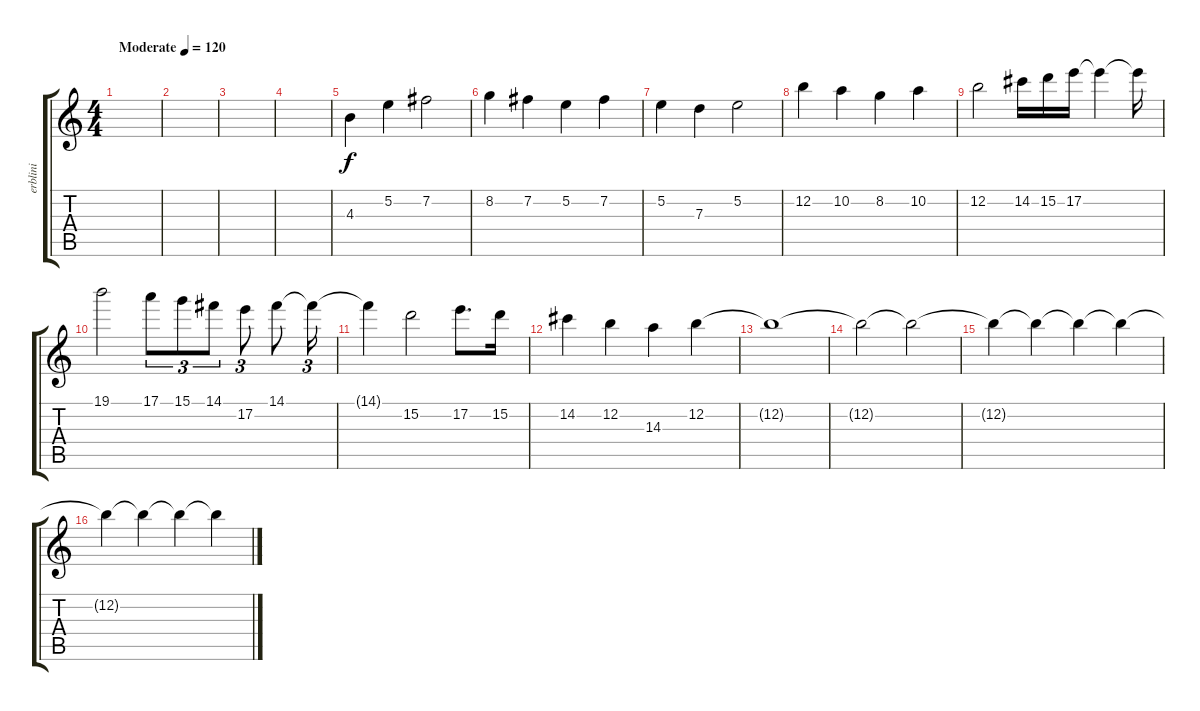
\track ("erblini" "erblini") {instrument distortionguitar}
\staff {score tabs}
\tuning (E4 B3 G3 D3 A2 E2) {hide}
\ts (4 4)
\tempo (120 "Moderate")
\clef g2
\ks c
|
|
|
|
4.3.4 5.2.4 7.2.2 |
8.2.4 7.2.4 5.2.4 7.2.4 |
5.2.4 7.3.4 5.2.2 |
12.2.4 10.2.4 8.2.4 10.2.4 |
12.2.2 14.2.16 15.2.16 17.2.16 17.2{t}.4 17.2{t}.16 |
19.1.2 17.1.8{tu (3 2)} 15.1.8{tu (3 2)} 14.1.8{tu (3 2)} 17.2.8{tu (3 2)} 14.1.8 14.1{t}.16{tu (3 2)} |
14.1{t}.4 15.2.2 17.2.8{d} 15.2.16 |
14.2.4 12.2.4 14.3.4 12.2.4 |
12.2{t}.1 |
12.2{t}.2 12.2{t}.2 |
12.2{t}.4{volume 9} 12.2{t}.4 12.2{t}.4 12.2{t}.4 |
12.2{t}.4{volume 7} 12.2{t}.4 12.2{t}.4 12.2{t}.4
